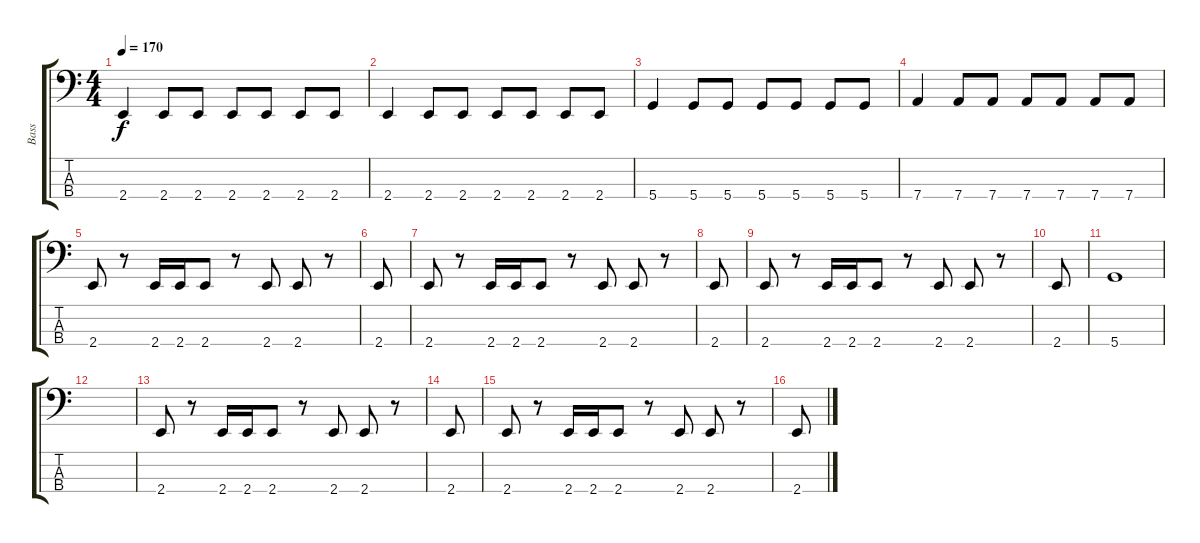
\track ("Bass" "Bass") {instrument electricbassfinger}
\staff {score tabs}
\tuning (F2 C2 G1 D1) {hide}
\ts (4 4)
\tempo 170
\clef f4
\ks c
2.4.4{dy f} 2.4.8 2.4.8 2.4.8 2.4.8 2.4.8 2.4.8 |
2.4.4 2.4.8 2.4.8 2.4.8 2.4.8 2.4.8 2.4.8 |
5.4.4 5.4.8 5.4.8 5.4.8 5.4.8 5.4.8 5.4.8 |
7.4.4 7.4.8 7.4.8 7.4.8 7.4.8 7.4.8 7.4.8 |
2.4.8 r.8 2.4.16 2.4.16 2.4.8 r.8 2.4.8 2.4.8 r.8 |
2.4.8 |
2.4.8 r.8 2.4.16 2.4.16 2.4.8 r.8 2.4.8 2.4.8 r.8 |
2.4.8 |
2.4.8 r.8 2.4.16 2.4.16 2.4.8 r.8 2.4.8 2.4.8 r.8 |
2.4.8 |
5.4.1 |
|
2.4.8 r.8 2.4.16 2.4.16 2.4.8 r.8 2.4.8 2.4.8 r.8 |
2.4.8 |
2.4.8 r.8 2.4.16 2.4.16 2.4.8 r.8 2.4.8 2.4.8 r.8 |
2.4.8
